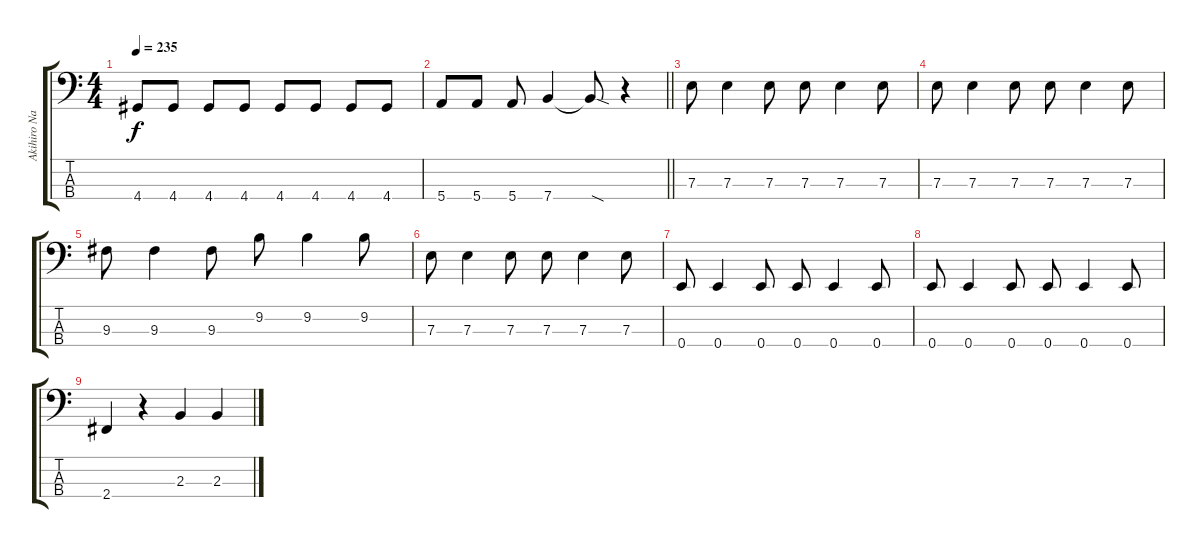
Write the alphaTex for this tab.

\track ("Akihiro Nanba" "Akihiro Na") {instrument electricbasspick}
\staff {score tabs}
\tuning (G2 D2 A1 E1) {hide}
\ts (4 4)
\tempo 235
\clef f4
\ks c
4.4.8{dy f} 4.4.8 4.4.8 4.4.8 4.4.8 4.4.8 4.4.8 4.4.8 |
\barLineRight lightlight
5.4.8 5.4.8 5.4.8 7.4.4 7.4{sod t}.8 r.4 |
\section ("" "")
7.3.8 7.3.4 7.3.8 7.3.8 7.3.4 7.3.8 |
7.3.8 7.3.4 7.3.8 7.3.8 7.3.4 7.3.8 |
9.3.8 9.3.4 9.3.8 9.2.8 9.2.4 9.2.8 |
7.3.8 7.3.4 7.3.8 7.3.8 7.3.4 7.3.8 |
0.4.8 0.4.4 0.4.8 0.4.8 0.4.4 0.4.8 |
0.4.8 0.4.4 0.4.8 0.4.8 0.4.4 0.4.8 |
2.4.4 r.4 2.3.4 2.3.4
